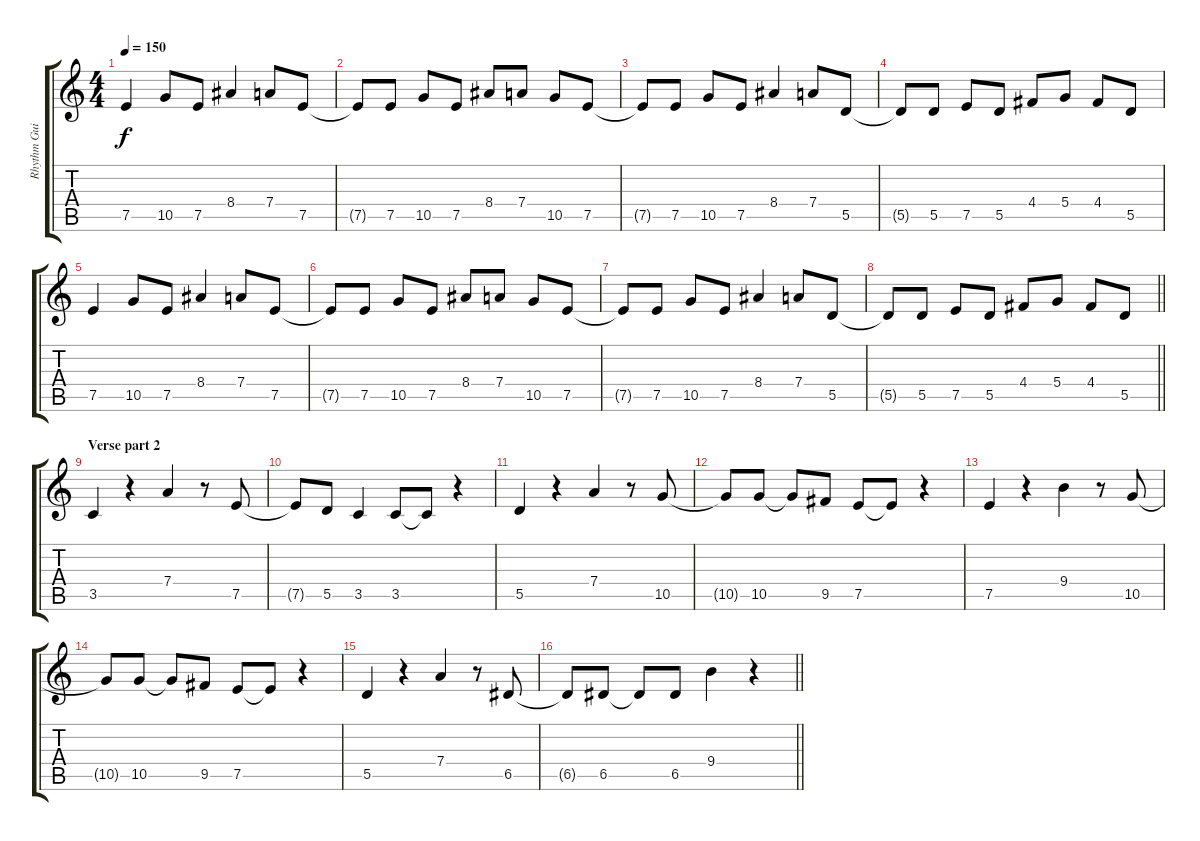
\track ("Rhythm Guitar" "Rhythm Gui") {instrument distortionguitar}
\staff {score tabs}
\tuning (E4 B3 G3 D3 A2 E2) {hide}
\ts (4 4)
\tempo 150
\clef g2
\ks c
7.5.4{dy f} 10.5.8 7.5.8 8.4.4 7.4.8 7.5.8 |
7.5{t}.8 7.5.8 10.5.8 7.5.8 8.4.8 7.4.8 10.5.8 7.5.8 |
7.5{t}.8 7.5.8 10.5.8 7.5.8 8.4.4 7.4.8 5.5.8 |
5.5{t}.8 5.5.8 7.5.8 5.5.8 4.4.8 5.4.8 4.4.8 5.5.8 |
7.5.4 10.5.8 7.5.8 8.4.4 7.4.8 7.5.8 |
7.5{t}.8 7.5.8 10.5.8 7.5.8 8.4.8 7.4.8 10.5.8 7.5.8 |
7.5{t}.8 7.5.8 10.5.8 7.5.8 8.4.4 7.4.8 5.5.8 |
\barLineRight lightlight
5.5{t}.8 5.5.8 7.5.8 5.5.8 4.4.8 5.4.8 4.4.8 5.5.8 |
\section ("" "Verse part 2")
3.5.4 r.4 7.4.4 r.8 7.5.8 |
7.5{t}.8 5.5.8 3.5.4 3.5.8 3.5{t}.8 r.4 |
5.5.4 r.4 7.4.4 r.8 10.5.8 |
10.5{t}.8 10.5.8 10.5{t}.8 9.5.8 7.5.8 7.5{t}.8 r.4 |
7.5.4 r.4 9.4.4 r.8 10.5.8 |
10.5{t}.8 10.5.8 10.5{t}.8 9.5.8 7.5.8 7.5{t}.8 r.4 |
5.5.4 r.4 7.4.4 r.8 6.5.8 |
\barLineRight lightlight
6.5{t}.8 6.5.8 6.5{t}.8 6.5.8 9.4.4 r.4
